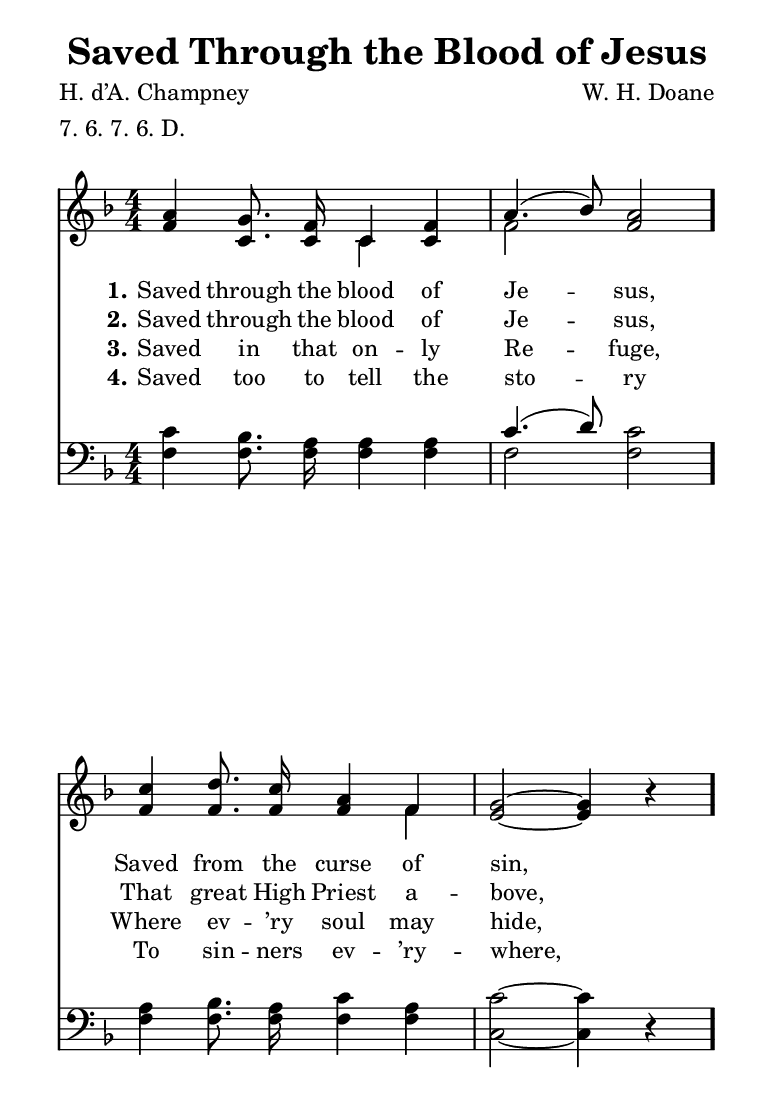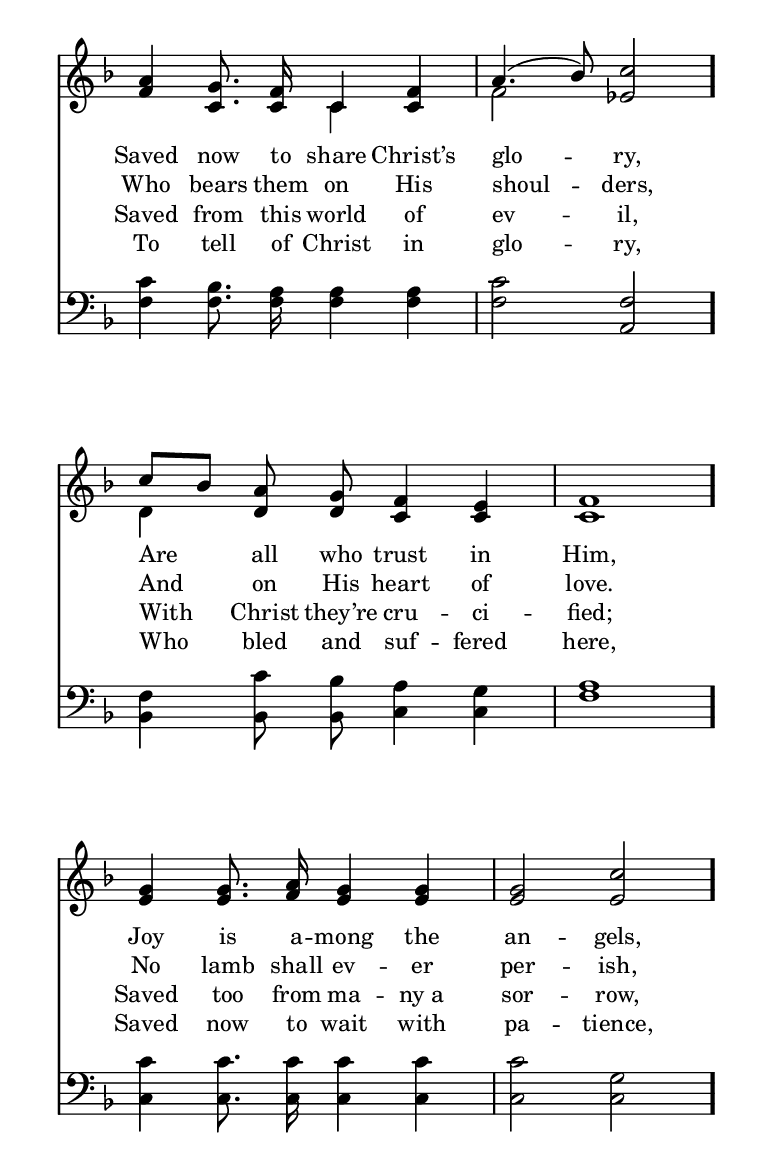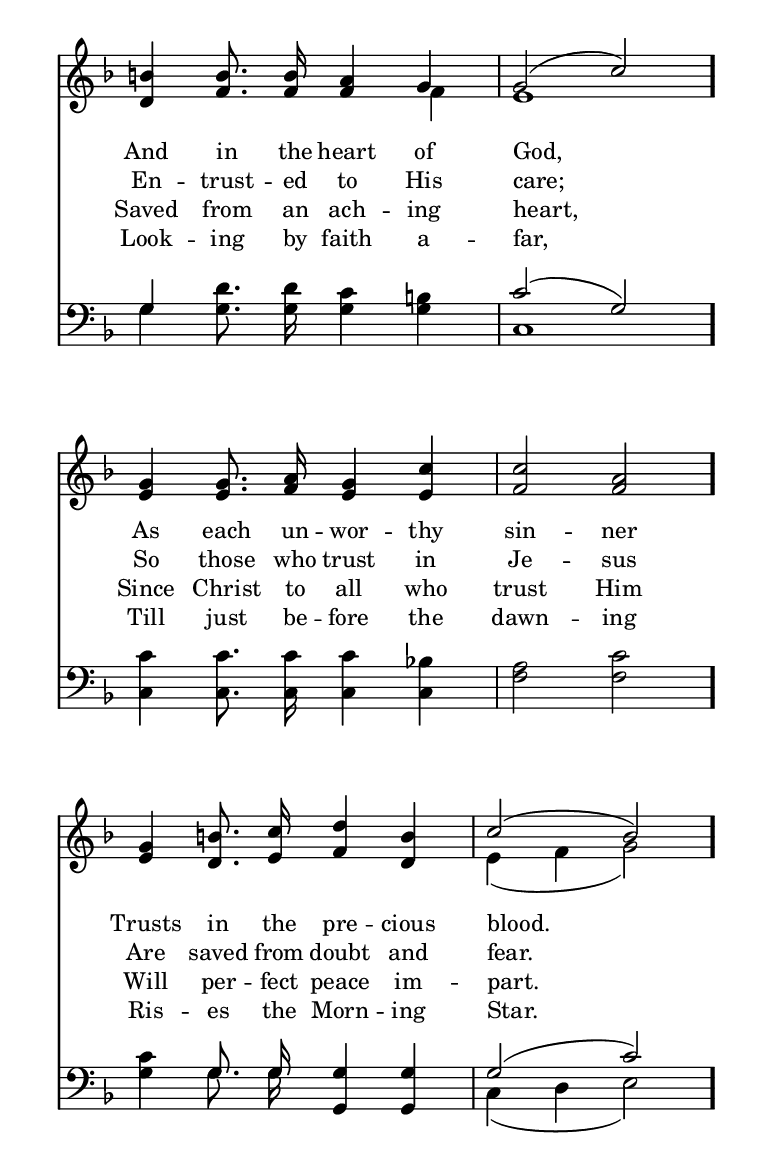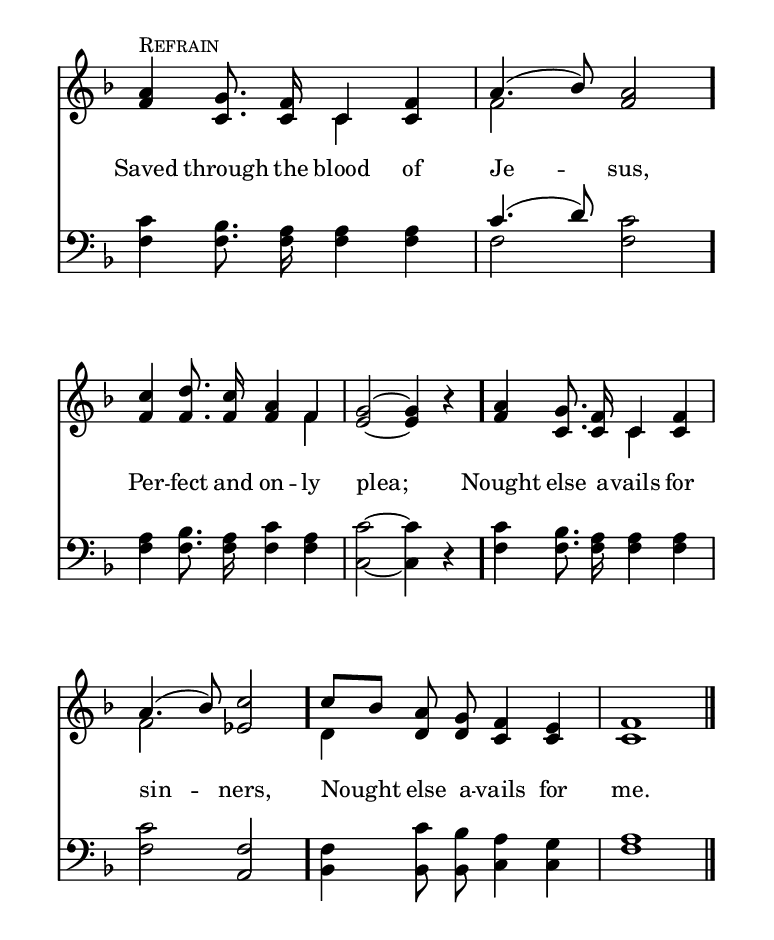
\include "common/global.ily"
\paper {
  \include "common/paper.ily"
  ragged-last-bottom = ##t
  systems-per-page = #(cond (is-eogsized 5) (#t #f))
  system-count = #(cond (is-eogsized 6) (#t #f))
}

\header{
  %gospel
  hymnnumber = "114"
  title = "Saved Through the Blood of Jesus"
  tunename = "Heart’s Refuge"
  meter = "7. 6. 7. 6. D."
  poet = "H. d’A. Champney"
  composer = "W. H. Doane"
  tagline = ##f
}

% for fermata in MIDI
ta = { \tempo 4=80 }
tb = { \tempo 4=40 }

global = {
  \include "common/overrides.ily"
  \override Staff.TimeSignature.style = #'numbered
  \time 4/4
  \override Score.MetronomeMark.transparent = ##t % hide all fermata changes too
  \ta
  \key f \major
  \autoBeamOff
}

notesSoprano = {
\global
\relative c'' {

  a4 g8. f16 c4 f | a4.( bes8) a2 |
  c4 d8. c16 a4 f | g2 ~ g4 r4 |

  a4 g8. f16 c4 f | a4.( bes8) c2 |
  c8[ bes] a g f4 e | f1 |

  g4 g8. a16 g4 g | g2 c |
  b4 b8. b16 a4 g | g2( c) |

  g4 g8. a16 g4 c | c2 a |
  g4 b8. c16 d4 b | c2( bes) |

  << s^\markup { \small \caps "Refrain" }
  { a4 g8. f16 c4 f | a4.( bes8) a2 | } >>
  c4 d8. c16 a4 f | g2 ~ g4 r4 |

  a4 g8. f16 c4 f | a4.( bes8) c2 |
  c8[ bes] a g f4 e | f1 |

  \bar "|."

}
}

notesAlto = {
\global
\relative e' {

  f4 c8. c16 c4 c | f2 f |
  f4 f8. f16 f4 f | e2 ~ e4 r4 |

  f4 c8. c16 c4 c | f2 ees |
  d4 d8 d c4 c | c1 |

  e4 e8. f16 e4 e | e2 e |
  d4 f8. f16 f4 f | e1 |

  e4 e8. f16 e4 e | f2 f |
  e4 d8. e16 f4 d | e4( f g2) |

  f4 c8. c16 c4 c | f2 f |
  f4 f8. f16 f4 f | e2 ~ e4 r4 |

  f4 c8. c16 c4 c | f2 ees |
  d4 d8 d c4 c | c1 |

}
}

notesTenor = {
\global
\relative a {

  c4 bes8. a16 a4 a | c4.( d8) c2 |
  a4 bes8. a16 c4 a | c2 ~ c4 r4 |

  c4 bes8. a16 a4 a | c2 f, |
  f4 c'8 bes a4 g | a1 |

  c4 c8. c16 c4 c | c2 g |
  g4 d'8. d16 c4 b | c2( g) |

  c4 c8. c16 c4 bes! | a2 c |
  c4 g8. g16 g4 g | g2( c) |

  c4 bes8. a16 a4 a | c4.( d8) c2 |
  a4 bes8. a16 c4 a | c2 ~ c4 r4 |

  c4 bes8. a16 a4 a | c2 f, |
  f4 c'8 bes a4 g | a1 |

}
}

notesBass = {
\global
\relative f {

  f4 f8. f16 f4 f | f2 f |
  f4 f8. f16 f4 f | c2 ~ c4 r4 |

  f4 f8. f16 f4 f | f2 a, |
  bes4 bes8 bes c4 c | f1 |

  c4 c8. c16 c4 c | c2 c |
  g'4 g8. g16 g4 g | c,1 |

  c4 c8. c16 c4 c | f2 f |
  g4 g8. g16 g,4 g | c4( d e2) |

  f4 f8. f16 f4 f | f2 f |
  f4 f8. f16 f4 f | c2 ~ c4 r4 |

  f4 f8. f16 f4 f | f2 a, |
  bes4 bes8 bes c4 c | f1 |

}
}

Refrain = \lyricmode {

Saved through the blood of Je -- sus, \bar "."
Per -- fect and on -- ly plea; \bar "."
Nought else a -- vails for sin -- ners, \bar "."
Nought else a -- vails for me. \bar "."

}

wordsA = \lyricmode {
\set stanza = "1."

Saved through the blood of Je -- sus, \bar "."
Saved from the curse of sin, \bar "."
Saved now to share Christ’s glo -- ry, \bar "."
Are all who trust in Him, \bar "."
Joy is a -- mong the an -- gels, \bar "."
And in the heart of God, \bar "."
As each un -- wor -- thy sin -- ner \bar "."
Trusts in the pre -- cious blood. \bar "."

}

wordsB = \lyricmode {
\set stanza = "2."

Saved through the blood of Je -- sus,
That great High Priest a -- bove,
Who bears them on His shoul -- ders,
And on His heart of love.
No lamb shall ev -- er per -- ish,
En -- trust -- ed to His care;
So those who trust in Je -- sus
Are saved from doubt and fear.

\Refrain

}

wordsC = \lyricmode {
\set stanza = "3."

Saved in that on -- ly Re -- fuge,
Where ev -- ’ry soul may hide,
Saved from this world of ev -- il,
With Christ they’re cru -- ci -- fied;
Saved too from ma -- ny_a sor -- row,
Saved from an ach -- ing heart,
Since Christ to all who trust Him
Will per -- fect peace im -- part.

}

wordsD = \lyricmode {
\set stanza = "4."

Saved too to tell the sto -- ry
To sin -- ners ev -- ’ry -- where,
To tell of Christ in glo -- ry,
Who bled and suf -- fered here,
Saved now to wait with pa -- tience,
Look -- ing by faith a -- far,
Till just be -- fore the dawn -- ing
Ris -- es the Morn -- ing Star.

}

\score {
  \context ChoirStaff <<
    \context Staff = upper <<
      \set Staff.autoBeaming = ##f
      \set ChoirStaff.systemStartDelimiter = #'SystemStartBar
      \set ChoirStaff.printPartCombineTexts = ##f
      \partcombine #'(2 . 9) \notesSoprano \notesAlto
      \context NullVoice = sopranos { \voiceOne << \notesSoprano >> }
      \context NullVoice = altos { \voiceTwo << \notesAlto >> }
      \context Lyrics = one   \lyricsto sopranos \wordsA
      \context Lyrics = two   \lyricsto sopranos \wordsB
      \context Lyrics = three \lyricsto sopranos \wordsC
      \context Lyrics = four  \lyricsto sopranos \wordsD
    >>
    \context Staff = men <<
      \set Staff.autoBeaming = ##f
      \clef bass
      \set ChoirStaff.printPartCombineTexts = ##f
      \partcombine #'(2 . 9) \notesTenor \notesBass
      \context NullVoice = tenors { \voiceOne << \notesTenor >> }
      \context NullVoice = basses { \voiceTwo << \notesBass >> }
    >>
  >>
  \layout {
    \include "common/layout.ily"
  }
  \midi{
    \include "common/midi.ily"
  }
}

\version "2.19.49"  % necessary for upgrading to future LilyPond versions.

% vi:set et ts=2 sw=2 ai nocindent syntax=lilypond:
